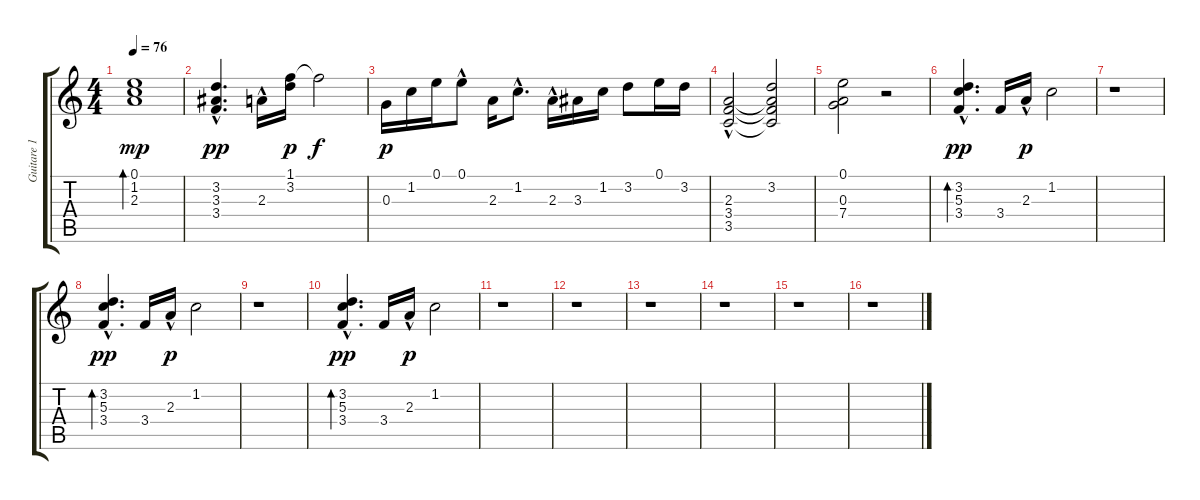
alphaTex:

\track ("Guitare 1" "Guitare 1") {instrument electricguitarclean}
\staff {score tabs}
\tuning (E4 B3 G3 D3 A2 E2) {hide}
\ts (4 4)
\tempo 76
\clef g2
\ks c
(0.1 1.2 2.3).1{bd 240 dy mp} |
(3.2{hac} 3.3{hac} 3.4{hac}).4{d dy pp} 2.3{hac}.16 (1.1 3.2).16{dy p} 1.1{t}.2{dy f} |
0.3.16{dy p} 1.2.16 0.1.16 0.1{hac}.8 2.3.16 1.2{hac}.8{d} 2.3{hac}.16 3.3.16 1.2.16 3.2.8 0.1.16 3.2.16 |
(2.3 3.4{hac} 3.5).2 (3.2 2.3{t} 3.4{t} 3.5{t}).2 |
(0.1 0.3 7.4).2 r.2 |
(3.2{hac} 5.3{hac} 3.4).4{d bd 120 dy pp} 3.4.16 2.3{hac}.16{dy p} 1.2.2 |
r.1 |
(3.2{hac} 5.3{hac} 3.4).4{d bd 120 dy pp} 3.4.16 2.3{hac}.16{dy p} 1.2.2 |
r.1 |
(3.2{hac} 5.3{hac} 3.4).4{d bd 120 dy pp} 3.4.16 2.3{hac}.16{dy p} 1.2.2 |
r.1 |
r.1 |
r.1 |
r.1 |
r.1 |
r.1
